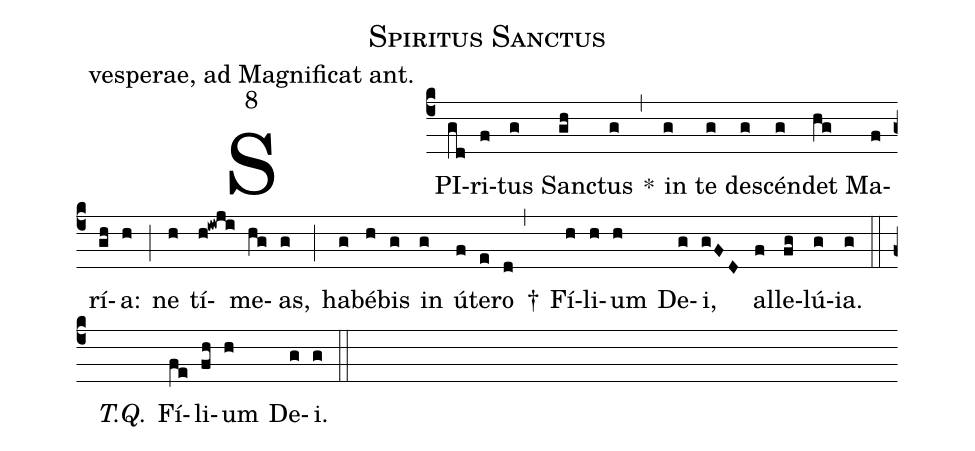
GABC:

name: Spiritus Sanctus;
office-part: vesperae, ad Magnificat ant.;
mode: 8;
%%
% VIII.G
(c4)
SPI(gd)ri(f)tus(g) San(gh)ctus(g) *(,)
in(g) te(g) de(g)scén(g)det(hg) Ma(f)rí(gh)a:(h) (;)
ne(h) tí(h!iwji)me(hg)as,(g) (;)
ha(g)bé(h)bis(g) in(g) ú(f)te(e)ro(d) (,)
†() Fí(h)li(h)um(h) De(g)i,(gFD) al(f)le(fg)lú(g)ia.(g) (::)

% ending without alleluja by the unworthy typesetter
<i>T.Q.</i>() Fí(fe)li(fh)um(h) De(g)i.(g) (::)
